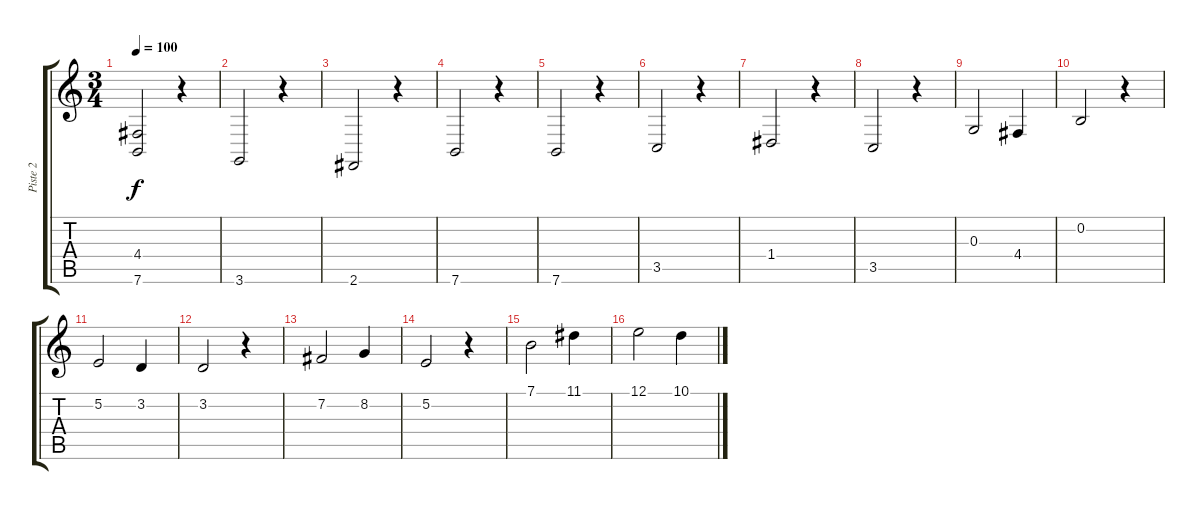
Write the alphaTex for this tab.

\track ("Piste 2" "Piste 2") {instrument tremolostrings}
\staff {score tabs}
\tuning (E4 B3 G3 D3 A2 E2) {hide}
\ts (3 4)
\tempo 100
\clef g2
\ks c
(4.4 7.6).2{dy f} r.4 |
3.6.2 r.4 |
2.6.2 r.4 |
7.6.2 r.4 |
7.6.2 r.4 |
3.5.2 r.4 |
1.4.2 r.4 |
3.5.2 r.4 |
0.3.2 4.4.4 |
0.2.2 r.4 |
5.2.2 3.2.4 |
3.2.2 r.4 |
7.2.2 8.2.4 |
5.2.2 r.4 |
7.1.2 11.1.4 |
12.1.2 10.1.4
